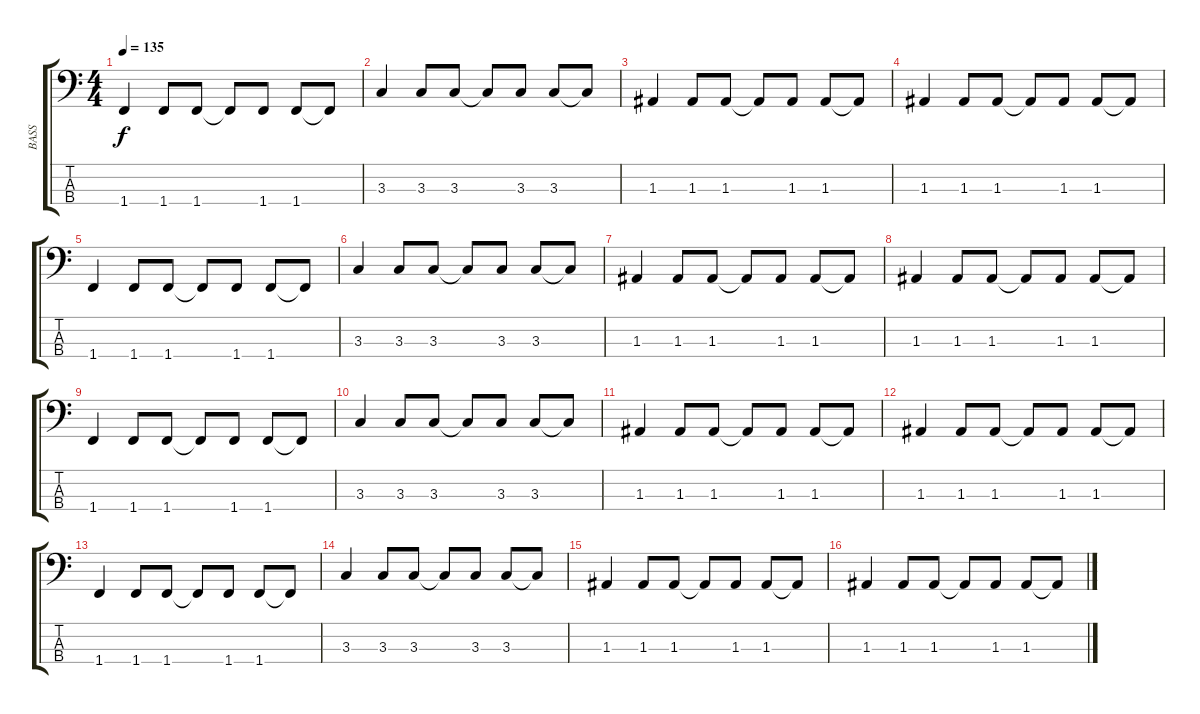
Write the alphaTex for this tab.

\track ("BASS" "BASS") {instrument electricbassfinger}
\staff {score tabs}
\tuning (G2 D2 A1 E1) {hide}
\ts (4 4)
\tempo 135
\clef f4
\ks c
1.4.4{dy f} 1.4.8 1.4.8 1.4{t}.8 1.4.8 1.4.8 1.4{t}.8 |
3.3.4 3.3.8 3.3.8 3.3{t}.8 3.3.8 3.3.8 3.3{t}.8 |
1.3.4 1.3.8 1.3.8 1.3{t}.8 1.3.8 1.3.8 1.3{t}.8 |
1.3.4 1.3.8 1.3.8 1.3{t}.8 1.3.8 1.3.8 1.3{t}.8 |
1.4.4 1.4.8 1.4.8 1.4{t}.8 1.4.8 1.4.8 1.4{t}.8 |
3.3.4 3.3.8 3.3.8 3.3{t}.8 3.3.8 3.3.8 3.3{t}.8 |
1.3.4 1.3.8 1.3.8 1.3{t}.8 1.3.8 1.3.8 1.3{t}.8 |
1.3.4 1.3.8 1.3.8 1.3{t}.8 1.3.8 1.3.8 1.3{t}.8 |
1.4.4 1.4.8 1.4.8 1.4{t}.8 1.4.8 1.4.8 1.4{t}.8 |
3.3.4 3.3.8 3.3.8 3.3{t}.8 3.3.8 3.3.8 3.3{t}.8 |
1.3.4 1.3.8 1.3.8 1.3{t}.8 1.3.8 1.3.8 1.3{t}.8 |
1.3.4 1.3.8 1.3.8 1.3{t}.8 1.3.8 1.3.8 1.3{t}.8 |
1.4.4 1.4.8 1.4.8 1.4{t}.8 1.4.8 1.4.8 1.4{t}.8 |
3.3.4 3.3.8 3.3.8 3.3{t}.8 3.3.8 3.3.8 3.3{t}.8 |
1.3.4 1.3.8 1.3.8 1.3{t}.8 1.3.8 1.3.8 1.3{t}.8 |
1.3.4 1.3.8 1.3.8 1.3{t}.8 1.3.8 1.3.8 1.3{t}.8
